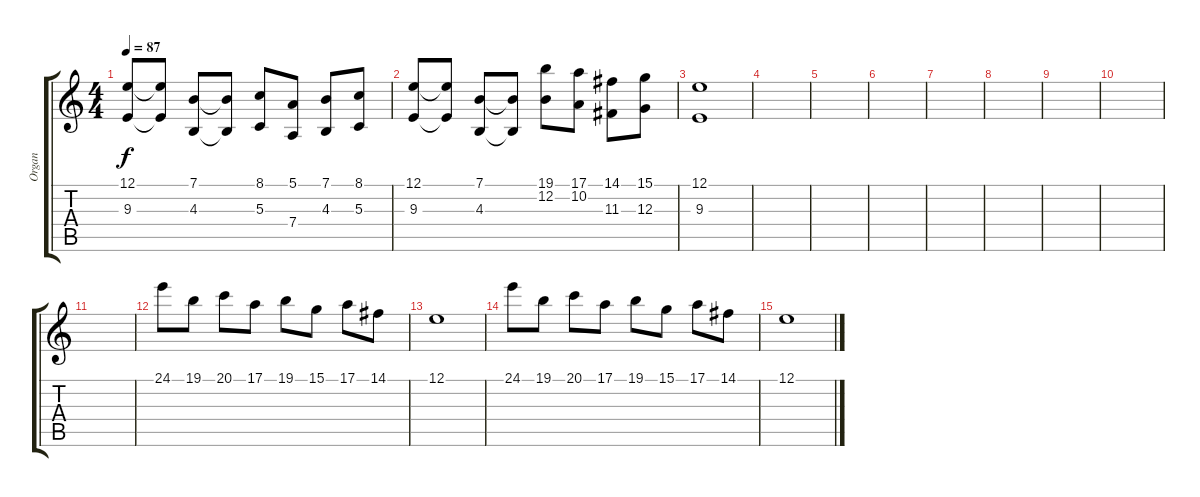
\track ("Organ" "Organ") {instrument drawbarorgan}
\staff {score tabs}
\tuning (E4 B3 G3 D3 A2 E2) {hide}
\ts (4 4)
\tempo 87
\clef g2
\ks c
(12.1 9.3).8{dy f} (12.1{t} 9.3{t}).8 (7.1 4.3).8 (7.1{t} 4.3{t}).8 (8.1 5.3).8 (5.1 7.4).8 (7.1 4.3).8 (8.1 5.3).8 |
(12.1 9.3).8 (12.1{t} 9.3{t}).8 (7.1 4.3).8 (7.1{t} 4.3{t}).8 (19.1 12.2).8 (17.1 10.2).8 (14.1 11.3).8 (15.1 12.3).8 |
(12.1 9.3).1 |
|
|
|
|
|
|
|
|
24.1.8{instrument drawbarorgan} 19.1.8 20.1.8 17.1.8 19.1.8 15.1.8 17.1.8 14.1.8 |
12.1.1 |
24.1.8 19.1.8 20.1.8 17.1.8 19.1.8 15.1.8 17.1.8 14.1.8 |
12.1.1
